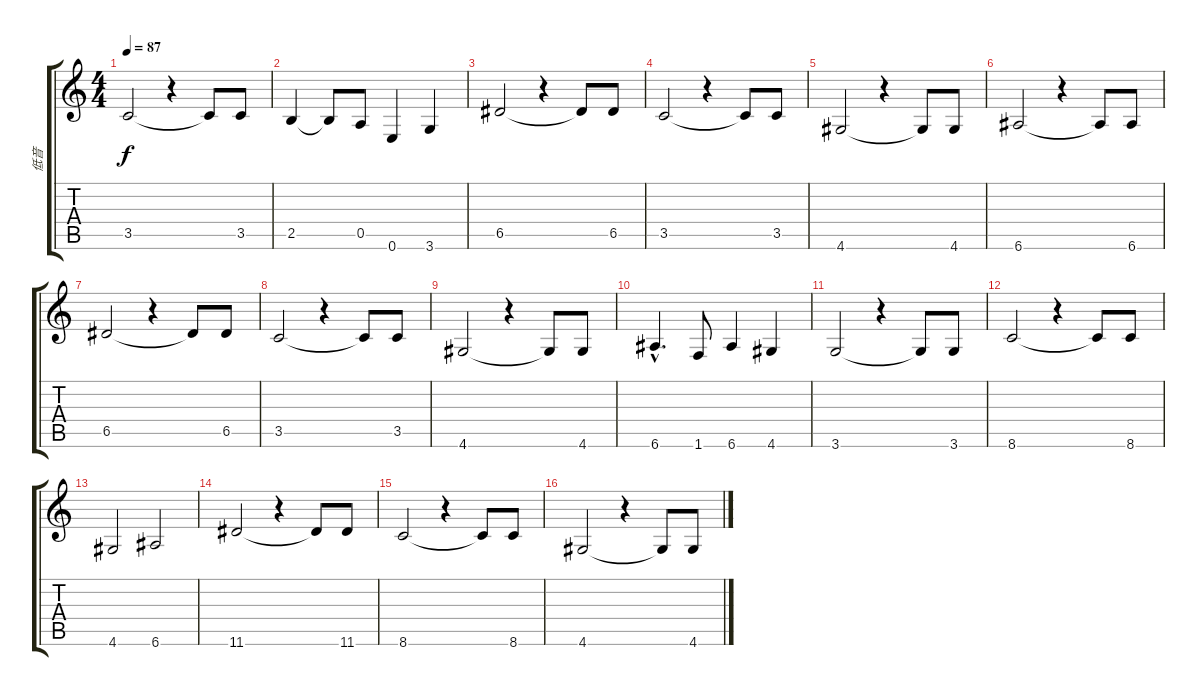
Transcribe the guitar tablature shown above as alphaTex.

\track ("低音" "低音") {instrument electricbassfinger}
\staff {score tabs}
\tuning (E4 B3 G3 D3 A2 E2) {hide}
\ts (4 4)
\tempo 87
\clef g2
\ks c
3.5.2{dy f} r.4 3.5{t}.8 3.5.8 |
2.5.4 2.5{t}.8 0.5.8 0.6.4 3.6.4 |
6.5.2 r.4 6.5{t}.8 6.5.8 |
3.5.2 r.4 3.5{t}.8 3.5.8 |
4.6.2 r.4 4.6{t}.8 4.6.8 |
6.6.2 r.4 6.6{t}.8 6.6.8 |
6.5.2 r.4 6.5{t}.8 6.5.8 |
3.5.2 r.4 3.5{t}.8 3.5.8 |
4.6.2 r.4 4.6{t}.8 4.6.8 |
6.6{hac}.4{d} 1.6.8 6.6.4 4.6.4 |
3.6.2 r.4 3.6{t}.8 3.6.8 |
8.6.2 r.4 8.6{t}.8 8.6.8 |
4.6.2 6.6.2 |
11.6.2 r.4 11.6{t}.8 11.6.8 |
8.6.2 r.4 8.6{t}.8 8.6.8 |
4.6.2 r.4 4.6{t}.8 4.6.8
